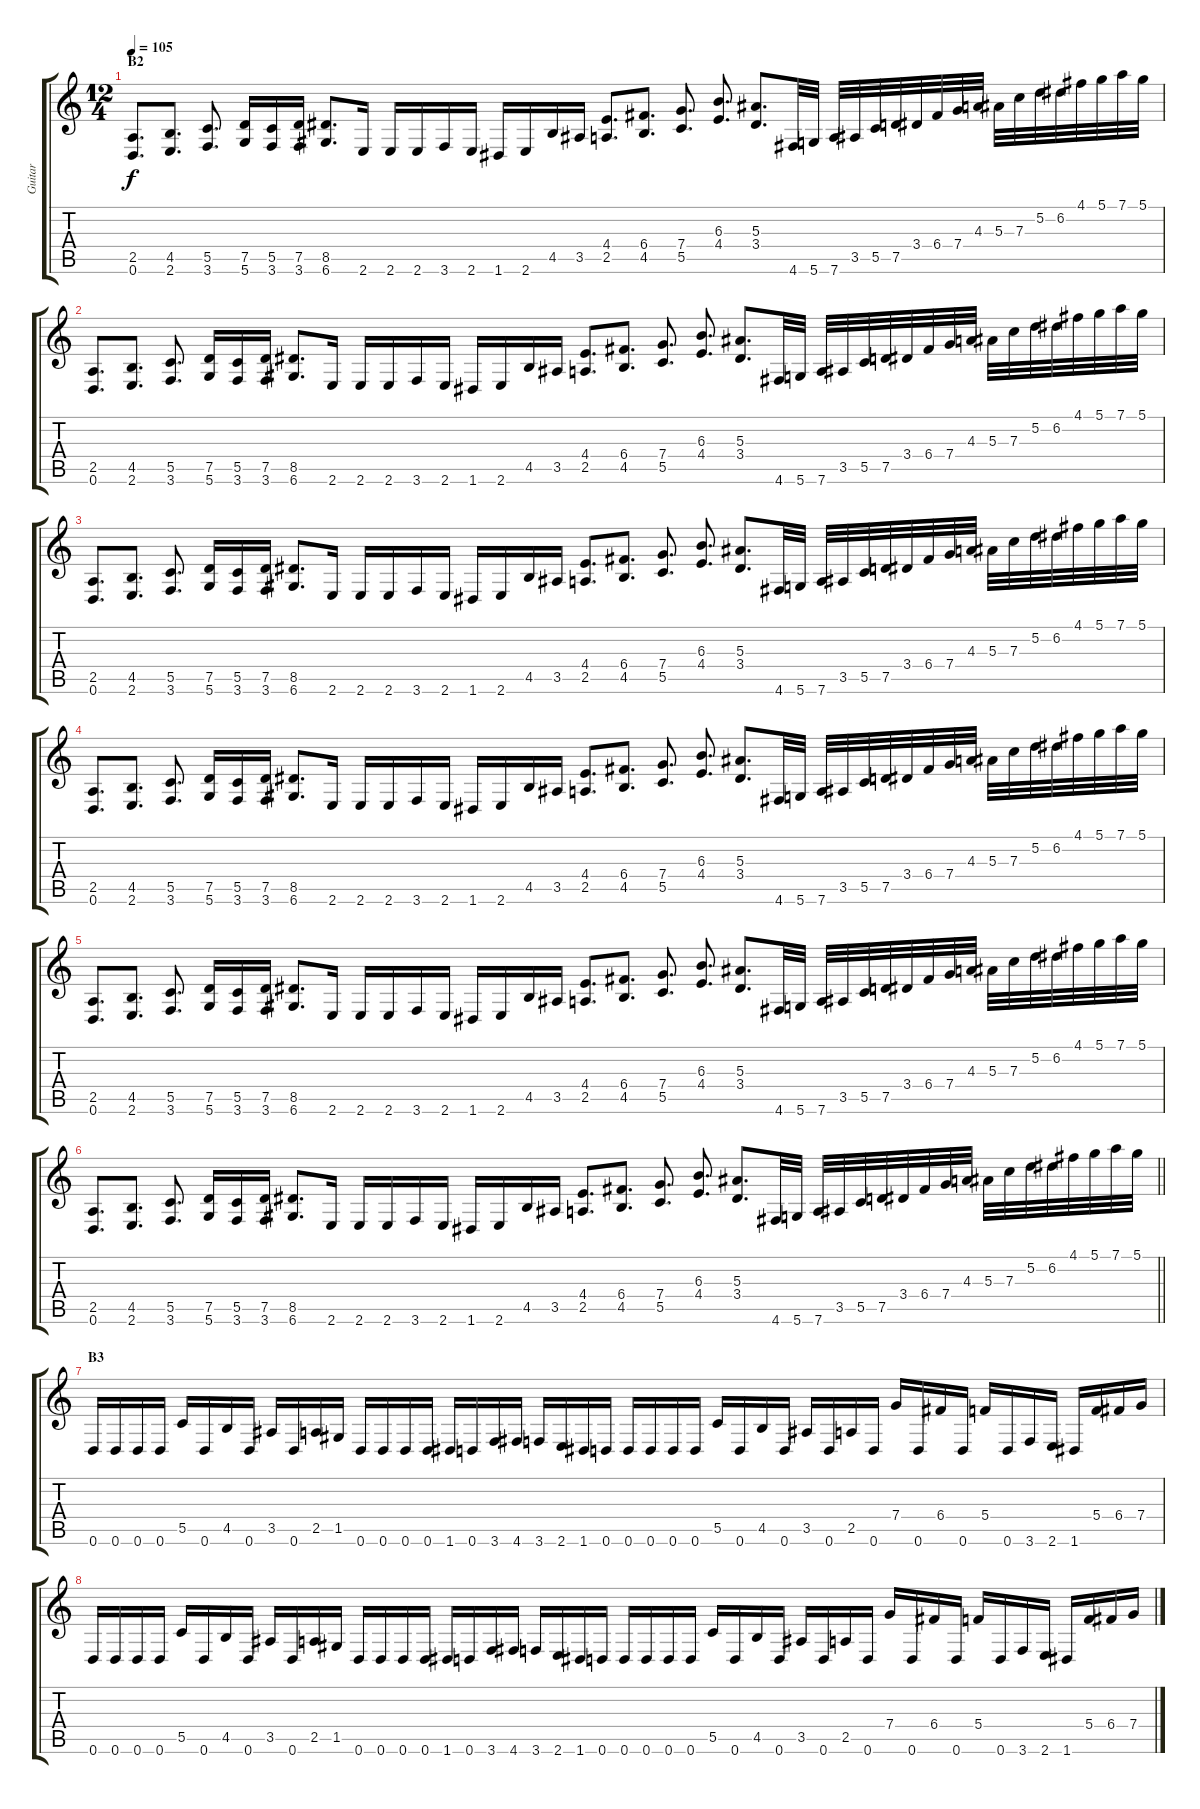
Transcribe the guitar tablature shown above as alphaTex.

\track ("Guitar" "Guitar") {instrument distortionguitar}
\staff {score tabs}
\tuning (D4 A3 F3 C3 G2 D2) {hide}
\ts (12 4)
\section ("" "B2")
\tempo 105
\clef g2
\ks c
(2.5 0.6).8{d dy f} (4.5 2.6).8{d} (5.5 3.6).8{d} (7.5 5.6).16 (5.5 3.6).16 (7.5 3.6).16 (8.5 6.6).8{d} 2.6.16 2.6.16 2.6.16 3.6.16 2.6.16 1.6.16 2.6.16 4.5.16 3.5.16 (4.4 2.5).8{d} (6.4 4.5).8{d} (7.4 5.5).8{d} (6.3 4.4).8{d} (5.3 3.4).8{d} 4.6.32 5.6.32 7.6.32 3.5.32 5.5.32 7.5.32 3.4.32 6.4.32 7.4.32 4.3.32 5.3.32 7.3.32 5.2.32 6.2.32 4.1.32 5.1.32 7.1.32 5.1.32 |
(2.5 0.6).8{d} (4.5 2.6).8{d} (5.5 3.6).8{d} (7.5 5.6).16 (5.5 3.6).16 (7.5 3.6).16 (8.5 6.6).8{d} 2.6.16 2.6.16 2.6.16 3.6.16 2.6.16 1.6.16 2.6.16 4.5.16 3.5.16 (4.4 2.5).8{d} (6.4 4.5).8{d} (7.4 5.5).8{d} (6.3 4.4).8{d} (5.3 3.4).8{d} 4.6.32 5.6.32 7.6.32 3.5.32 5.5.32 7.5.32 3.4.32 6.4.32 7.4.32 4.3.32 5.3.32 7.3.32 5.2.32 6.2.32 4.1.32 5.1.32 7.1.32 5.1.32 |
(2.5 0.6).8{d} (4.5 2.6).8{d} (5.5 3.6).8{d} (7.5 5.6).16 (5.5 3.6).16 (7.5 3.6).16 (8.5 6.6).8{d} 2.6.16 2.6.16 2.6.16 3.6.16 2.6.16 1.6.16 2.6.16 4.5.16 3.5.16 (4.4 2.5).8{d} (6.4 4.5).8{d} (7.4 5.5).8{d} (6.3 4.4).8{d} (5.3 3.4).8{d} 4.6.32 5.6.32 7.6.32 3.5.32 5.5.32 7.5.32 3.4.32 6.4.32 7.4.32 4.3.32 5.3.32 7.3.32 5.2.32 6.2.32 4.1.32 5.1.32 7.1.32 5.1.32 |
(2.5 0.6).8{d} (4.5 2.6).8{d} (5.5 3.6).8{d} (7.5 5.6).16 (5.5 3.6).16 (7.5 3.6).16 (8.5 6.6).8{d} 2.6.16 2.6.16 2.6.16 3.6.16 2.6.16 1.6.16 2.6.16 4.5.16 3.5.16 (4.4 2.5).8{d} (6.4 4.5).8{d} (7.4 5.5).8{d} (6.3 4.4).8{d} (5.3 3.4).8{d} 4.6.32 5.6.32 7.6.32 3.5.32 5.5.32 7.5.32 3.4.32 6.4.32 7.4.32 4.3.32 5.3.32 7.3.32 5.2.32 6.2.32 4.1.32 5.1.32 7.1.32 5.1.32 |
(2.5 0.6).8{d} (4.5 2.6).8{d} (5.5 3.6).8{d} (7.5 5.6).16 (5.5 3.6).16 (7.5 3.6).16 (8.5 6.6).8{d} 2.6.16 2.6.16 2.6.16 3.6.16 2.6.16 1.6.16 2.6.16 4.5.16 3.5.16 (4.4 2.5).8{d} (6.4 4.5).8{d} (7.4 5.5).8{d} (6.3 4.4).8{d} (5.3 3.4).8{d} 4.6.32 5.6.32 7.6.32 3.5.32 5.5.32 7.5.32 3.4.32 6.4.32 7.4.32 4.3.32 5.3.32 7.3.32 5.2.32 6.2.32 4.1.32 5.1.32 7.1.32 5.1.32 |
\barLineRight lightlight
(2.5 0.6).8{d} (4.5 2.6).8{d} (5.5 3.6).8{d} (7.5 5.6).16 (5.5 3.6).16 (7.5 3.6).16 (8.5 6.6).8{d} 2.6.16 2.6.16 2.6.16 3.6.16 2.6.16 1.6.16 2.6.16 4.5.16 3.5.16 (4.4 2.5).8{d} (6.4 4.5).8{d} (7.4 5.5).8{d} (6.3 4.4).8{d} (5.3 3.4).8{d} 4.6.32 5.6.32 7.6.32 3.5.32 5.5.32 7.5.32 3.4.32 6.4.32 7.4.32 4.3.32 5.3.32 7.3.32 5.2.32 6.2.32 4.1.32 5.1.32 7.1.32 5.1.32 |
\section ("" "B3")
0.6.16 0.6.16 0.6.16 0.6.16 5.5.16 0.6.16 4.5.16 0.6.16 3.5.16 0.6.16 2.5.16 1.5.16 0.6.16 0.6.16 0.6.16 0.6.16 1.6.16 0.6.16 3.6.16 4.6.16 3.6.16 2.6.16 1.6.16 0.6.16 0.6.16 0.6.16 0.6.16 0.6.16 5.5.16 0.6.16 4.5.16 0.6.16 3.5.16 0.6.16 2.5.16 0.6.16 7.4.16 0.6.16 6.4.16 0.6.16 5.4.16 0.6.16 3.6.16 2.6.16 1.6.16 5.4.16 6.4.16 7.4.16 |
0.6.16 0.6.16 0.6.16 0.6.16 5.5.16 0.6.16 4.5.16 0.6.16 3.5.16 0.6.16 2.5.16 1.5.16 0.6.16 0.6.16 0.6.16 0.6.16 1.6.16 0.6.16 3.6.16 4.6.16 3.6.16 2.6.16 1.6.16 0.6.16 0.6.16 0.6.16 0.6.16 0.6.16 5.5.16 0.6.16 4.5.16 0.6.16 3.5.16 0.6.16 2.5.16 0.6.16 7.4.16 0.6.16 6.4.16 0.6.16 5.4.16 0.6.16 3.6.16 2.6.16 1.6.16 5.4.16 6.4.16 7.4.16
